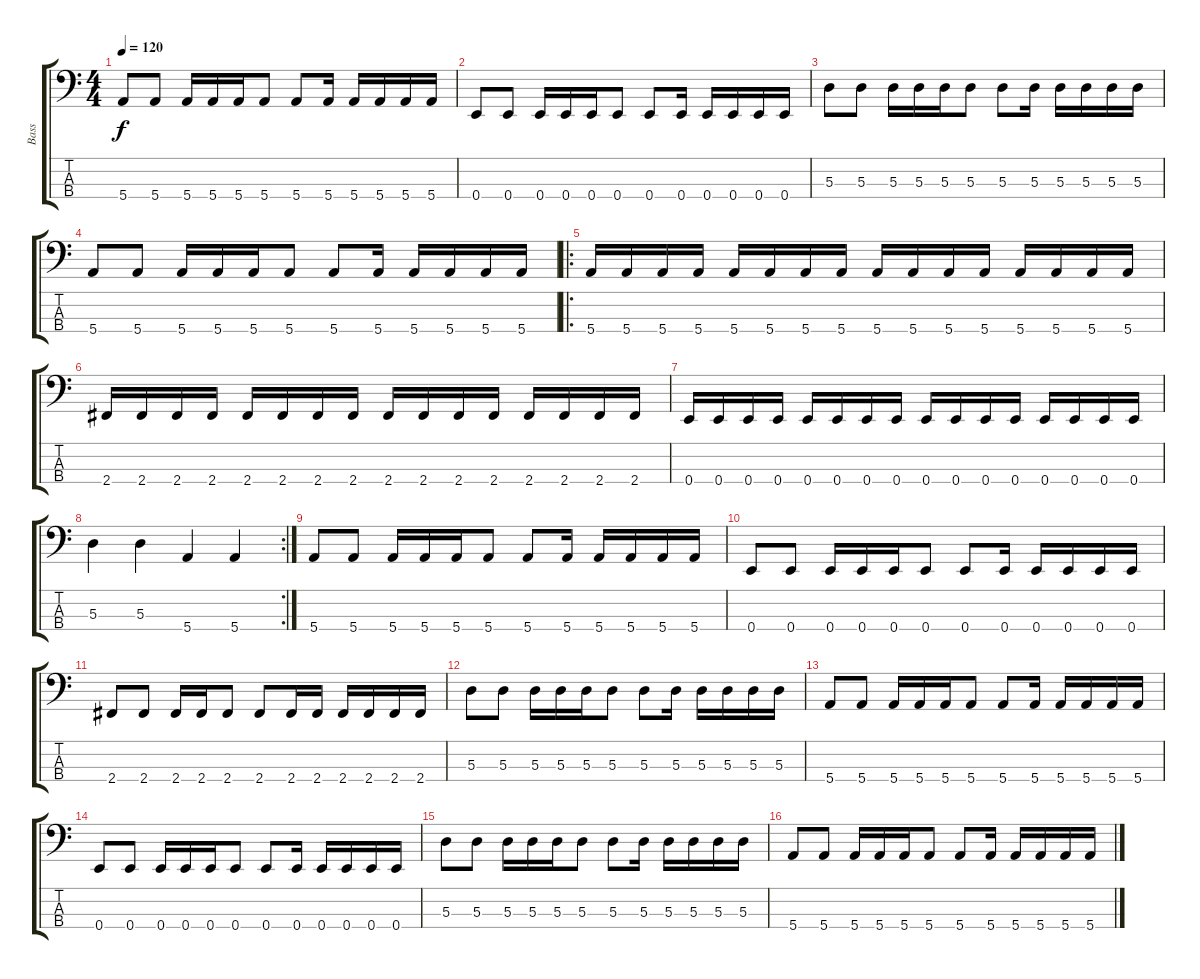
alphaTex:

\track ("Bass" "Bass") {instrument electricbasspick}
\staff {score tabs}
\tuning (G2 D2 A1 E1) {hide}
\ts (4 4)
\tempo 120
\clef f4
\ks c
5.4.8{dy f} 5.4.8 5.4.16 5.4.16 5.4.16 5.4.8 5.4.8 5.4.16 5.4.16 5.4.16 5.4.16 5.4.16 |
0.4.8 0.4.8 0.4.16 0.4.16 0.4.16 0.4.8 0.4.8 0.4.16 0.4.16 0.4.16 0.4.16 0.4.16 |
5.3.8 5.3.8 5.3.16 5.3.16 5.3.16 5.3.8 5.3.8 5.3.16 5.3.16 5.3.16 5.3.16 5.3.16 |
5.4.8 5.4.8 5.4.16 5.4.16 5.4.16 5.4.8 5.4.8 5.4.16 5.4.16 5.4.16 5.4.16 5.4.16 |
\ro
5.4.16 5.4.16 5.4.16 5.4.16 5.4.16 5.4.16 5.4.16 5.4.16 5.4.16 5.4.16 5.4.16 5.4.16 5.4.16 5.4.16 5.4.16 5.4.16 |
2.4.16 2.4.16 2.4.16 2.4.16 2.4.16 2.4.16 2.4.16 2.4.16 2.4.16 2.4.16 2.4.16 2.4.16 2.4.16 2.4.16 2.4.16 2.4.16 |
0.4.16 0.4.16 0.4.16 0.4.16 0.4.16 0.4.16 0.4.16 0.4.16 0.4.16 0.4.16 0.4.16 0.4.16 0.4.16 0.4.16 0.4.16 0.4.16 |
\rc 2
5.3.4 5.3.4 5.4.4 5.4.4 |
5.4.8 5.4.8 5.4.16 5.4.16 5.4.16 5.4.8 5.4.8 5.4.16 5.4.16 5.4.16 5.4.16 5.4.16 |
0.4.8 0.4.8 0.4.16 0.4.16 0.4.16 0.4.8 0.4.8 0.4.16 0.4.16 0.4.16 0.4.16 0.4.16 |
2.4.8 2.4.8 2.4.16 2.4.16 2.4.8 2.4.8 2.4.16 2.4.16 2.4.16 2.4.16 2.4.16 2.4.16 |
5.3.8 5.3.8 5.3.16 5.3.16 5.3.16 5.3.8 5.3.8 5.3.16 5.3.16 5.3.16 5.3.16 5.3.16 |
5.4.8 5.4.8 5.4.16 5.4.16 5.4.16 5.4.8 5.4.8 5.4.16 5.4.16 5.4.16 5.4.16 5.4.16 |
0.4.8 0.4.8 0.4.16 0.4.16 0.4.16 0.4.8 0.4.8 0.4.16 0.4.16 0.4.16 0.4.16 0.4.16 |
5.3.8 5.3.8 5.3.16 5.3.16 5.3.16 5.3.8 5.3.8 5.3.16 5.3.16 5.3.16 5.3.16 5.3.16 |
5.4.8 5.4.8 5.4.16 5.4.16 5.4.16 5.4.8 5.4.8 5.4.16 5.4.16 5.4.16 5.4.16 5.4.16
